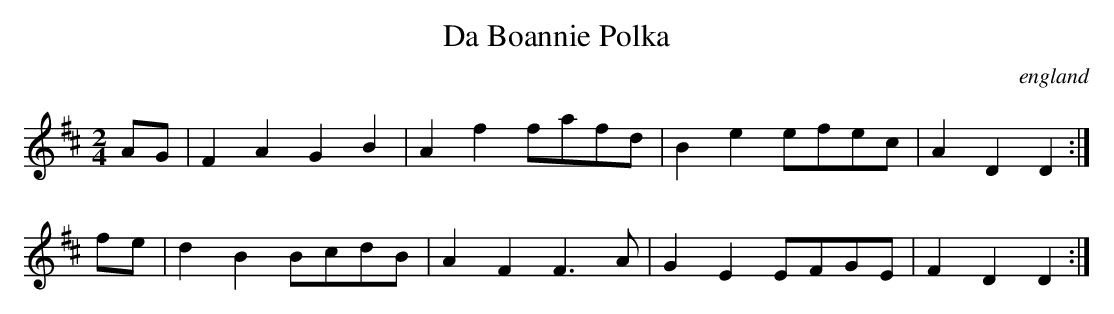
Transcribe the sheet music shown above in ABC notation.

X:1
T:Da Boannie Polka
O:england
M:2/4
L:1/8
K:D
AG|F2 A2 G2 B2|A2 f2 fafd|B2 e2 efec|A2 D2 D2:|]
fe|d2 B2 BcdB|A2 F2 F3 A|G2 E2 EFGE| F2 D2 D2:|]
